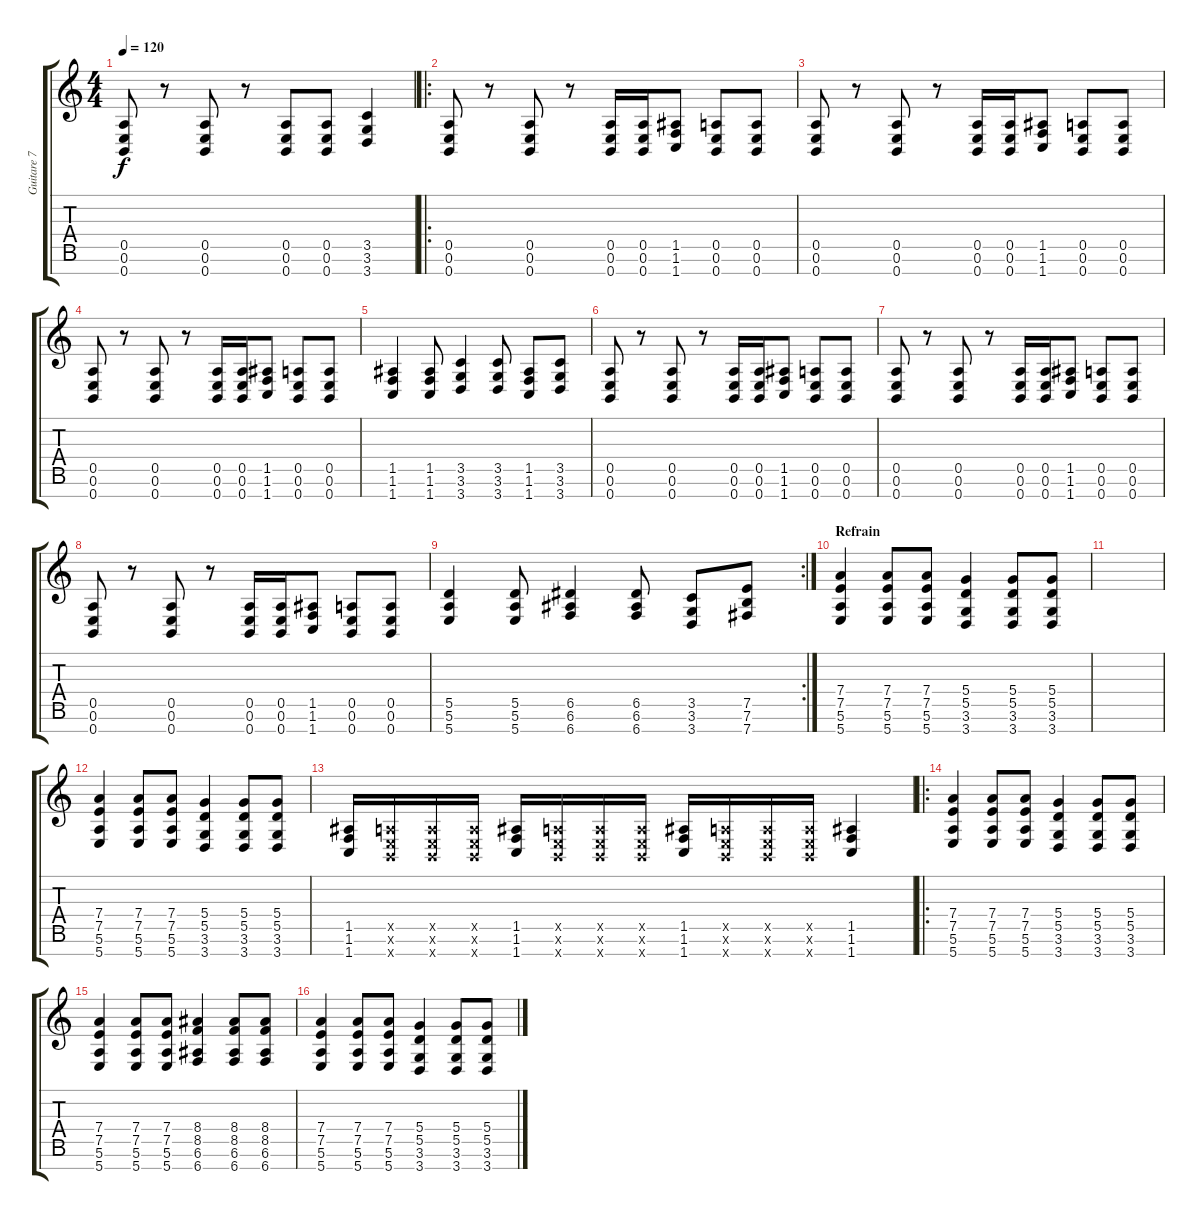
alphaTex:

\track ("Guitare 7 cordes B2" "Guitare 7 ") {instrument distortionguitar}
\staff {score tabs}
\tuning (E4 B3 G3 D3 A2 E2 B1) {hide}
\ts (4 4)
\tempo 120
\clef g2
\ks c
(0.5 0.6 0.7).8{dy f} r.8 (0.5 0.6 0.7).8 r.8 (0.5 0.6 0.7).8 (0.5 0.6 0.7).8 (3.5 3.6 3.7).4 |
\ro
(0.5 0.6 0.7).8 r.8 (0.5 0.6 0.7).8 r.8 (0.5 0.6 0.7).16 (0.5 0.6 0.7).16 (1.5 1.6 1.7).8 (0.5 0.6 0.7).8 (0.5 0.6 0.7).8 |
(0.5 0.6 0.7).8 r.8 (0.5 0.6 0.7).8 r.8 (0.5 0.6 0.7).16 (0.5 0.6 0.7).16 (1.5 1.6 1.7).8 (0.5 0.6 0.7).8 (0.5 0.6 0.7).8 |
(0.5 0.6 0.7).8 r.8 (0.5 0.6 0.7).8 r.8 (0.5 0.6 0.7).16 (0.5 0.6 0.7).16 (1.5 1.6 1.7).8 (0.5 0.6 0.7).8 (0.5 0.6 0.7).8 |
(1.5 1.6 1.7).4 (1.5 1.6 1.7).8 (3.5 3.6 3.7).4 (3.5 3.6 3.7).8 (1.5 1.6 1.7).8 (3.5 3.6 3.7).8 |
(0.5 0.6 0.7).8 r.8 (0.5 0.6 0.7).8 r.8 (0.5 0.6 0.7).16 (0.5 0.6 0.7).16 (1.5 1.6 1.7).8 (0.5 0.6 0.7).8 (0.5 0.6 0.7).8 |
(0.5 0.6 0.7).8 r.8 (0.5 0.6 0.7).8 r.8 (0.5 0.6 0.7).16 (0.5 0.6 0.7).16 (1.5 1.6 1.7).8 (0.5 0.6 0.7).8 (0.5 0.6 0.7).8 |
(0.5 0.6 0.7).8 r.8 (0.5 0.6 0.7).8 r.8 (0.5 0.6 0.7).16 (0.5 0.6 0.7).16 (1.5 1.6 1.7).8 (0.5 0.6 0.7).8 (0.5 0.6 0.7).8 |
\rc 2
(5.5 5.6 5.7).4 (5.5 5.6 5.7).8 (6.5 6.6 6.7).4 (6.5 6.6 6.7).8 (3.5 3.6 3.7).8 (7.5 7.6 7.7).8 |
\section ("" "Refrain")
(7.4 7.5 5.6 5.7).4 (7.4 7.5 5.6 5.7).8 (7.4 7.5 5.6 5.7).8 (5.4 5.5 3.6 3.7).4 (5.4 5.5 3.6 3.7).8 (5.4 5.5 3.6 3.7).8 |
|
(7.4 7.5 5.6 5.7).4 (7.4 7.5 5.6 5.7).8 (7.4 7.5 5.6 5.7).8 (5.4 5.5 3.6 3.7).4 (5.4 5.5 3.6 3.7).8 (5.4 5.5 3.6 3.7).8 |
(1.5 1.6 1.7).16 (0.5{x} 0.6{x} 0.7{x}).16 (0.5{x} 0.6{x} 0.7{x}).16 (0.5{x} 0.6{x} 0.7{x}).16 (1.5 1.6 1.7).16 (0.5{x} 0.6{x} 0.7{x}).16 (0.5{x} 0.6{x} 0.7{x}).16 (0.5{x} 0.6{x} 0.7{x}).16 (1.5 1.6 1.7).16 (0.5{x} 0.6{x} 0.7{x}).16 (0.5{x} 0.6{x} 0.7{x}).16 (0.5{x} 0.6{x} 0.7{x}).16 (1.5 1.6 1.7).4 |
\ro
(7.4 7.5 5.6 5.7).4 (7.4 7.5 5.6 5.7).8 (7.4 7.5 5.6 5.7).8 (5.4 5.5 3.6 3.7).4 (5.4 5.5 3.6 3.7).8 (5.4 5.5 3.6 3.7).8 |
(7.4 7.5 5.6 5.7).4 (7.4 7.5 5.6 5.7).8 (7.4 7.5 5.6 5.7).8 (8.4 8.5 6.6 6.7).4 (8.4 8.5 6.6 6.7).8 (8.4 8.5 6.6 6.7).8 |
(7.4 7.5 5.6 5.7).4 (7.4 7.5 5.6 5.7).8 (7.4 7.5 5.6 5.7).8 (5.4 5.5 3.6 3.7).4 (5.4 5.5 3.6 3.7).8 (5.4 5.5 3.6 3.7).8
